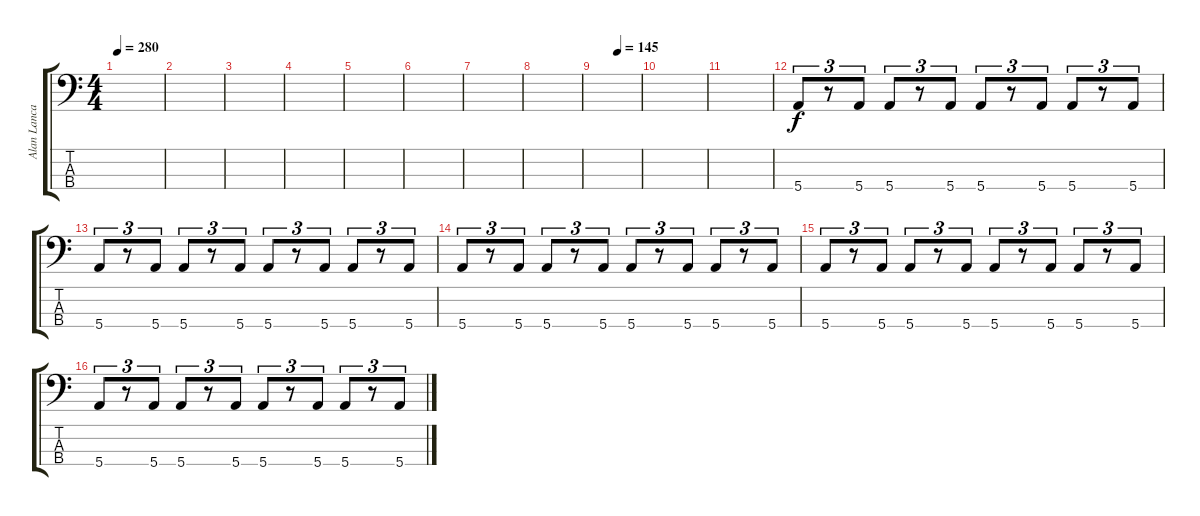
\track ("Alan Lancaster" "Alan Lanca") {instrument electricbassfinger}
\staff {score tabs}
\tuning (G2 D2 A1 E1) {hide}
\ts (4 4)
\tempo 280
\clef f4
\ks c
|
|
|
|
|
|
|
|
\tempo (145 0.5)
|
|
|
5.4.8{tu (3 2)} r.8{tu (3 2)} 5.4.8{tu (3 2)} 5.4.8{tu (3 2)} r.8{tu (3 2)} 5.4.8{tu (3 2)} 5.4.8{tu (3 2)} r.8{tu (3 2)} 5.4.8{tu (3 2)} 5.4.8{tu (3 2)} r.8{tu (3 2)} 5.4.8{tu (3 2)} |
5.4.8{tu (3 2)} r.8{tu (3 2)} 5.4.8{tu (3 2)} 5.4.8{tu (3 2)} r.8{tu (3 2)} 5.4.8{tu (3 2)} 5.4.8{tu (3 2)} r.8{tu (3 2)} 5.4.8{tu (3 2)} 5.4.8{tu (3 2)} r.8{tu (3 2)} 5.4.8{tu (3 2)} |
5.4.8{tu (3 2)} r.8{tu (3 2)} 5.4.8{tu (3 2)} 5.4.8{tu (3 2)} r.8{tu (3 2)} 5.4.8{tu (3 2)} 5.4.8{tu (3 2)} r.8{tu (3 2)} 5.4.8{tu (3 2)} 5.4.8{tu (3 2)} r.8{tu (3 2)} 5.4.8{tu (3 2)} |
5.4.8{tu (3 2)} r.8{tu (3 2)} 5.4.8{tu (3 2)} 5.4.8{tu (3 2)} r.8{tu (3 2)} 5.4.8{tu (3 2)} 5.4.8{tu (3 2)} r.8{tu (3 2)} 5.4.8{tu (3 2)} 5.4.8{tu (3 2)} r.8{tu (3 2)} 5.4.8{tu (3 2)} |
5.4.8{tu (3 2)} r.8{tu (3 2)} 5.4.8{tu (3 2)} 5.4.8{tu (3 2)} r.8{tu (3 2)} 5.4.8{tu (3 2)} 5.4.8{tu (3 2)} r.8{tu (3 2)} 5.4.8{tu (3 2)} 5.4.8{tu (3 2)} r.8{tu (3 2)} 5.4.8{tu (3 2)}
